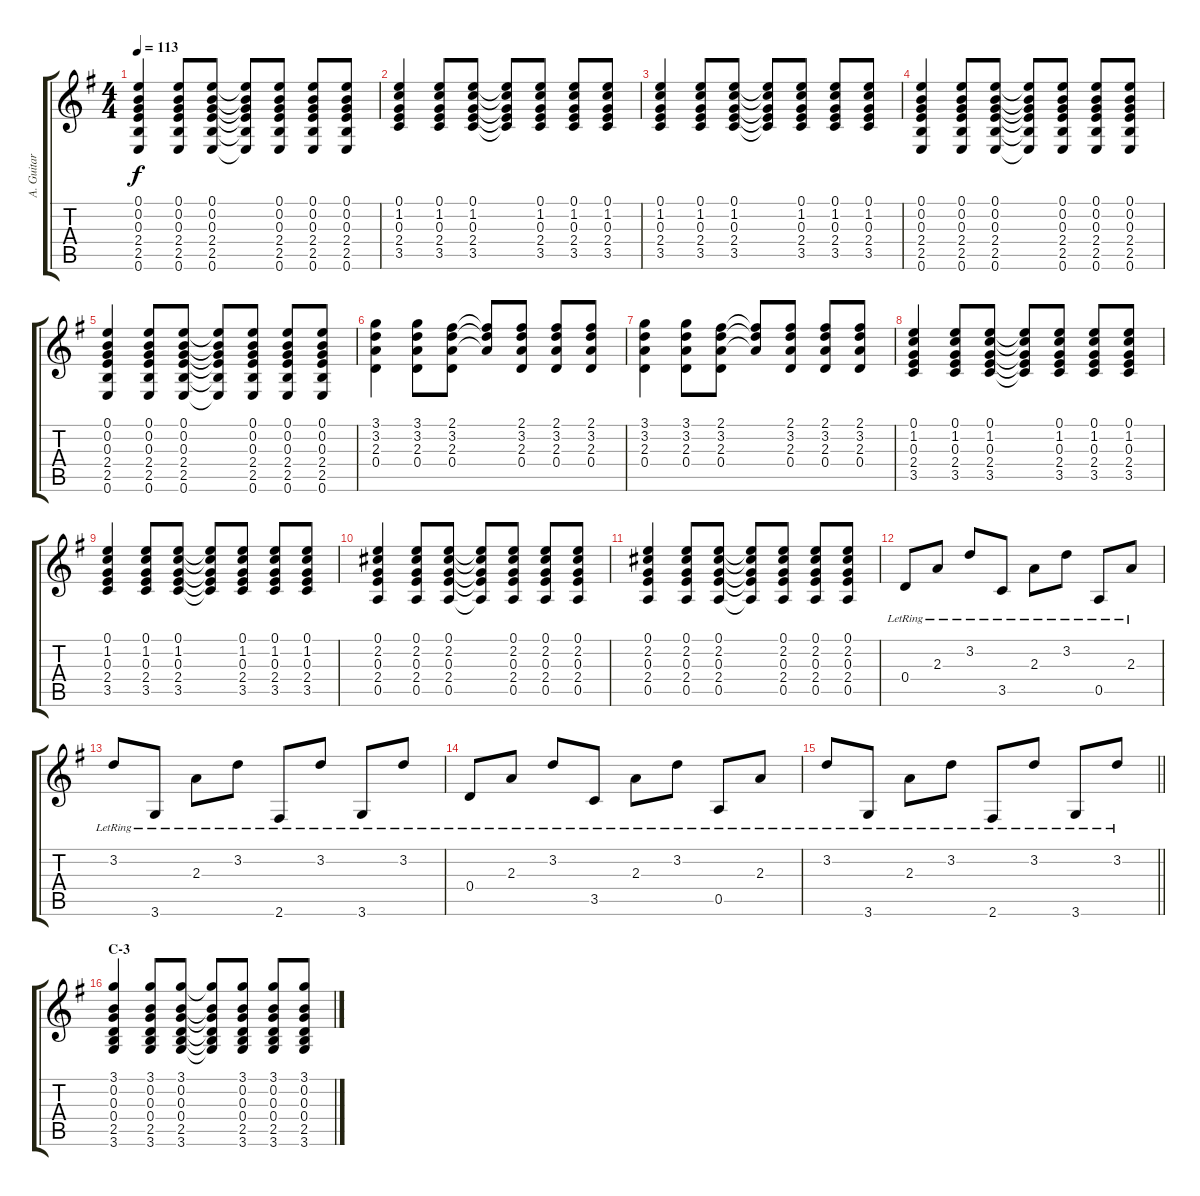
\track ("A. Guitar" "A. Guitar") {instrument acousticguitarsteel}
\staff {score tabs}
\tuning (E4 B3 G3 D3 A2 E2) {hide}
\ts (4 4)
\tempo 113
\clef g2
\ks g
(0.1 0.2 0.3 2.4 2.5 0.6).4{dy f} (0.1 0.2 0.3 2.4 2.5 0.6).8 (0.1 0.2 0.3 2.4 2.5 0.6).8 (0.1{t} 0.2{t} 0.3{t} 2.4{t} 2.5{t} 0.6{t}).8 (0.1 0.2 0.3 2.4 2.5 0.6).8 (0.1 0.2 0.3 2.4 2.5 0.6).8 (0.1 0.2 0.3 2.4 2.5 0.6).8 |
(0.1 1.2 0.3 2.4 3.5).4 (0.1 1.2 0.3 2.4 3.5).8 (0.1 1.2 0.3 2.4 3.5).8 (0.1{t} 1.2{t} 0.3{t} 2.4{t} 3.5{t}).8 (0.1 1.2 0.3 2.4 3.5).8 (0.1 1.2 0.3 2.4 3.5).8 (0.1 1.2 0.3 2.4 3.5).8 |
(0.1 1.2 0.3 2.4 3.5).4 (0.1 1.2 0.3 2.4 3.5).8 (0.1 1.2 0.3 2.4 3.5).8 (0.1{t} 1.2{t} 0.3{t} 2.4{t} 3.5{t}).8 (0.1 1.2 0.3 2.4 3.5).8 (0.1 1.2 0.3 2.4 3.5).8 (0.1 1.2 0.3 2.4 3.5).8 |
(0.1 0.2 0.3 2.4 2.5 0.6).4 (0.1 0.2 0.3 2.4 2.5 0.6).8 (0.1 0.2 0.3 2.4 2.5 0.6).8 (0.1{t} 0.2{t} 0.3{t} 2.4{t} 2.5{t} 0.6{t}).8 (0.1 0.2 0.3 2.4 2.5 0.6).8 (0.1 0.2 0.3 2.4 2.5 0.6).8 (0.1 0.2 0.3 2.4 2.5 0.6).8 |
(0.1 0.2 0.3 2.4 2.5 0.6).4 (0.1 0.2 0.3 2.4 2.5 0.6).8 (0.1 0.2 0.3 2.4 2.5 0.6).8 (0.1{t} 0.2{t} 0.3{t} 2.4{t} 2.5{t} 0.6{t}).8 (0.1 0.2 0.3 2.4 2.5 0.6).8 (0.1 0.2 0.3 2.4 2.5 0.6).8 (0.1 0.2 0.3 2.4 2.5 0.6).8 |
(3.1 3.2 2.3 0.4).4 (3.1 3.2 2.3 0.4).8 (2.1 3.2 2.3 0.4).8 (2.1{t} 3.2{t} 2.3{t}).8 (2.1 3.2 2.3 0.4).8 (2.1 3.2 2.3 0.4).8 (2.1 3.2 2.3 0.4).8 |
(3.1 3.2 2.3 0.4).4 (3.1 3.2 2.3 0.4).8 (2.1 3.2 2.3 0.4).8 (2.1{t} 3.2{t} 2.3{t}).8 (2.1 3.2 2.3 0.4).8 (2.1 3.2 2.3 0.4).8 (2.1 3.2 2.3 0.4).8 |
(0.1 1.2 0.3 2.4 3.5).4 (0.1 1.2 0.3 2.4 3.5).8 (0.1 1.2 0.3 2.4 3.5).8 (0.1{t} 1.2{t} 0.3{t} 2.4{t} 3.5{t}).8 (0.1 1.2 0.3 2.4 3.5).8 (0.1 1.2 0.3 2.4 3.5).8 (0.1 1.2 0.3 2.4 3.5).8 |
(0.1 1.2 0.3 2.4 3.5).4 (0.1 1.2 0.3 2.4 3.5).8 (0.1 1.2 0.3 2.4 3.5).8 (0.1{t} 1.2{t} 0.3{t} 2.4{t} 3.5{t}).8 (0.1 1.2 0.3 2.4 3.5).8 (0.1 1.2 0.3 2.4 3.5).8 (0.1 1.2 0.3 2.4 3.5).8 |
(0.1 2.2 0.3 2.4 0.5).4 (0.1 2.2 0.3 2.4 0.5).8 (0.1 2.2 0.3 2.4 0.5).8 (0.1{t} 2.2{t} 0.3{t} 2.4{t} 0.5{t}).8 (0.1 2.2 0.3 2.4 0.5).8 (0.1 2.2 0.3 2.4 0.5).8 (0.1 2.2 0.3 2.4 0.5).8 |
(0.1 2.2 0.3 2.4 0.5).4 (0.1 2.2 0.3 2.4 0.5).8 (0.1 2.2 0.3 2.4 0.5).8 (0.1{t} 2.2{t} 0.3{t} 2.4{t} 0.5{t}).8 (0.1 2.2 0.3 2.4 0.5).8 (0.1 2.2 0.3 2.4 0.5).8 (0.1 2.2 0.3 2.4 0.5).8 |
0.4{lr}.8 2.3{lr}.8 3.2{lr}.8 3.5{lr}.8 2.3{lr}.8 3.2{lr}.8 0.5{lr}.8 2.3{lr}.8 |
3.2{lr}.8 3.6{lr}.8 2.3{lr}.8 3.2{lr}.8 2.6{lr}.8 3.2{lr}.8 3.6{lr}.8 3.2{lr}.8 |
0.4{lr}.8 2.3{lr}.8 3.2{lr}.8 3.5{lr}.8 2.3{lr}.8 3.2{lr}.8 0.5{lr}.8 2.3{lr}.8 |
\barLineRight lightlight
3.2{lr}.8 3.6{lr}.8 2.3{lr}.8 3.2{lr}.8 2.6{lr}.8 3.2{lr}.8 3.6{lr}.8 3.2{lr}.8 |
\section ("" "C-3")
(3.1 0.2 0.3 0.4 2.5 3.6).4 (3.1 0.2 0.3 0.4 2.5 3.6).8 (3.1 0.2 0.3 0.4 2.5 3.6).8 (3.1{t} 0.2{t} 0.3{t} 0.4{t} 2.5{t} 3.6{t}).8 (3.1 0.2 0.3 0.4 2.5 3.6).8 (3.1 0.2 0.3 0.4 2.5 3.6).8 (3.1 0.2 0.3 0.4 2.5 3.6).8
